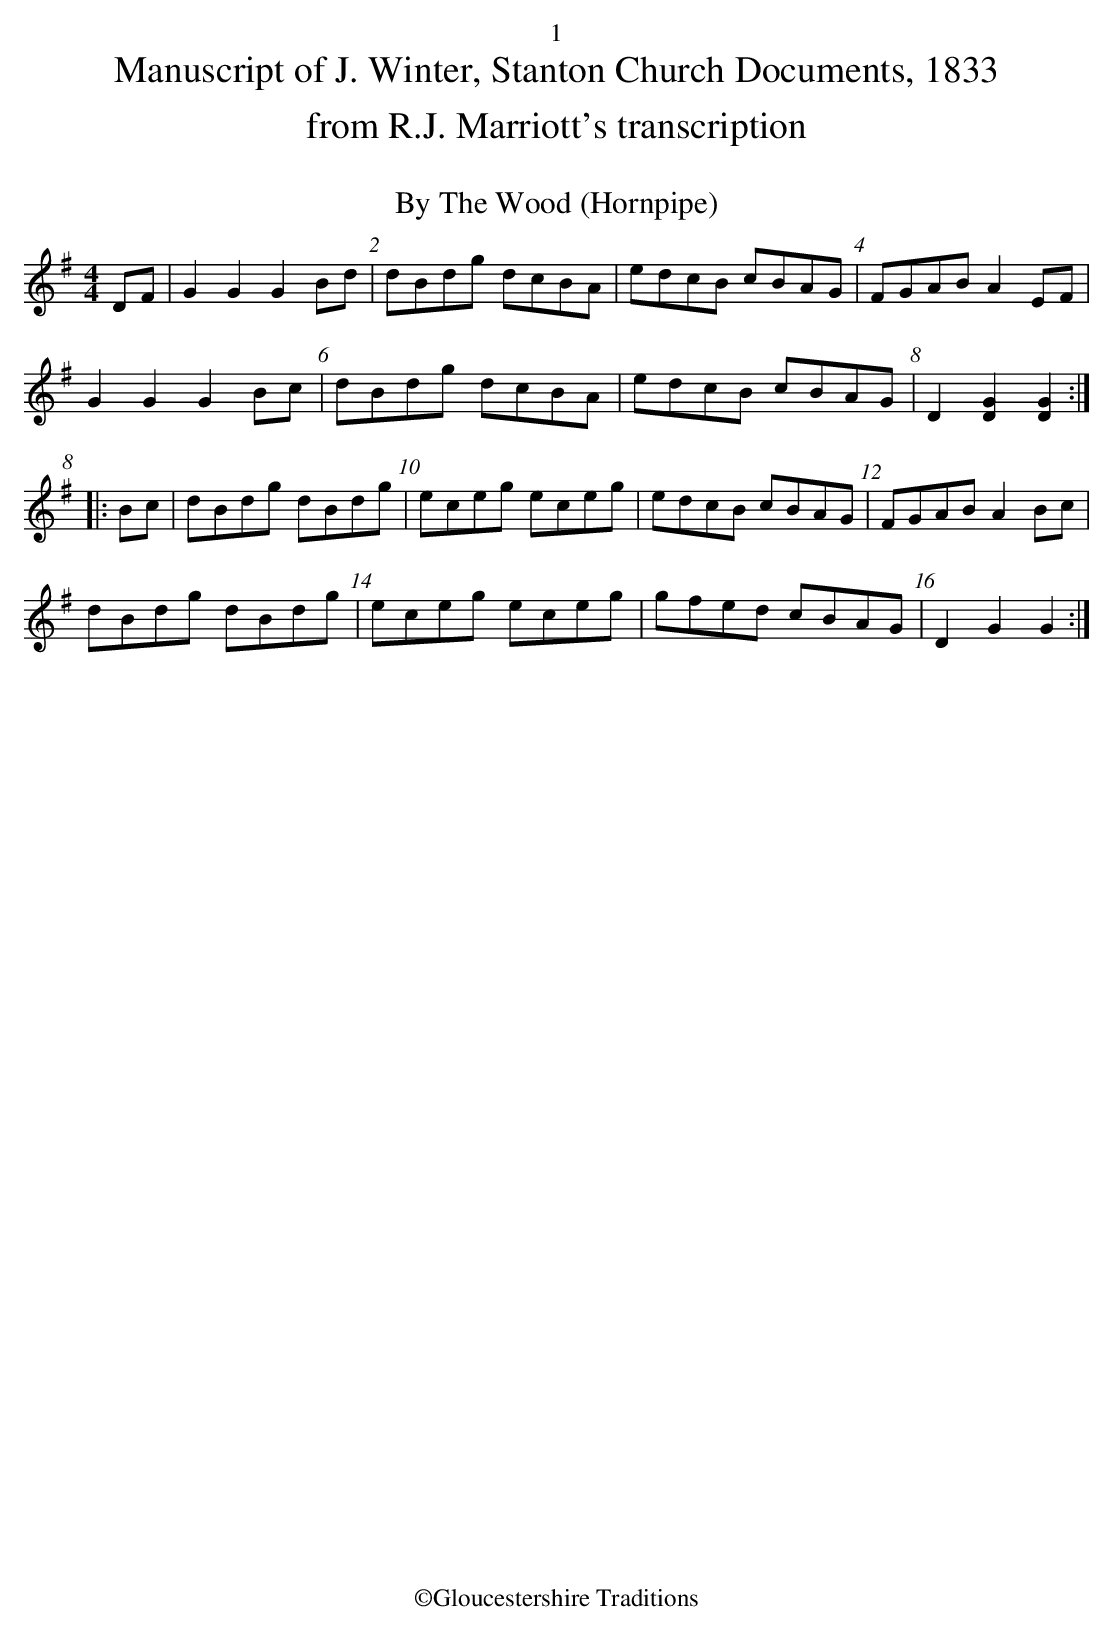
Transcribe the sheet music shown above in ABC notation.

X:1
T:By The Wood (Hornpipe)
M:4/4
L:1/8
K:G
DF|G2G2G2Bd|dBdg dcBA|edcB cBAG|FGAB A2 EF|
G2G2G2 Bc|dBdg dcBA|edcB cBAG|D2 [D2G2][D2G2]:|
|:Bc|dBdg dBdg|eceg eceg|edcB cBAG|FGAB A2 Bc|
dBdg dBdg|eceg eceg|gfed cBAG |D2G2G2:|
